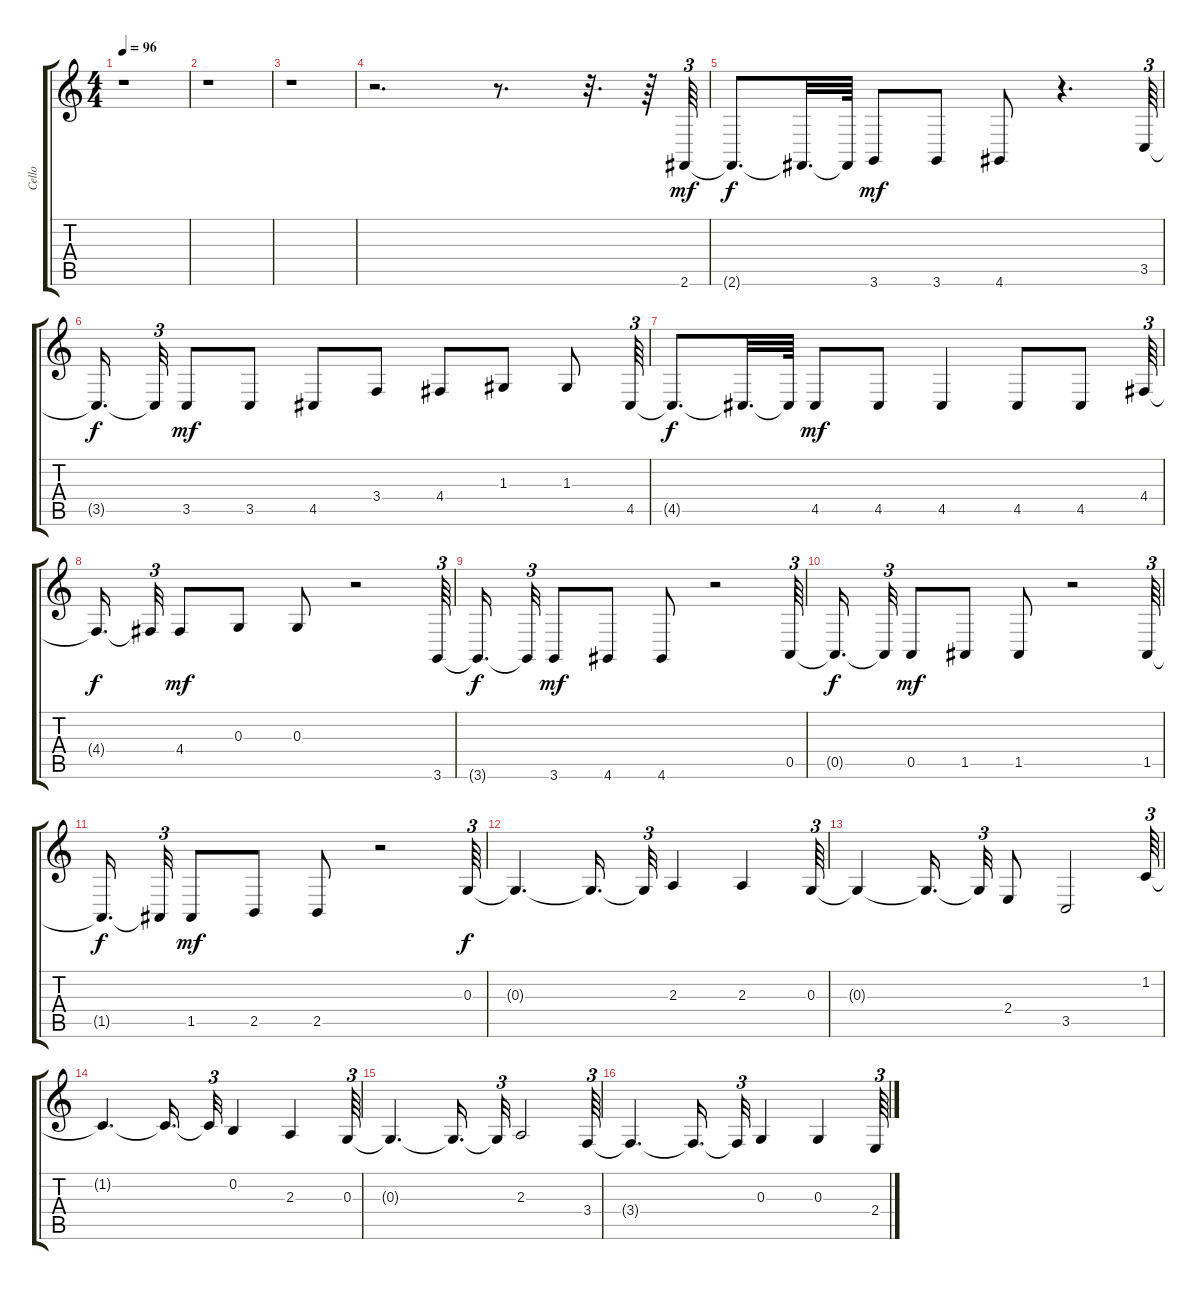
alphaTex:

\track ("Cello" "Cello") {instrument pizzicatostrings}
\staff {score tabs}
\tuning (E4 B3 G3 D3 A2 E2) {hide}
\ts (4 4)
\tempo 96
\clef g2
\ks c
r.1{dy f} |
r.1 |
r.1 |
r.2{d} r.8{d} r.32{d} r.64 2.6.64{tu (3 2) dy mf} |
2.6{t}.8{d dy f} 2.6{t}.32{d} 2.6{t}.64 3.6.8{dy mf} 3.6.8 4.6.8 r.4{d} 3.5.64{tu (3 2)} |
3.5{t}.16{d dy f} 3.5{t}.32{tu (3 2)} 3.5.8{dy mf} 3.5.8 4.5.8 3.4.8 4.4.8 1.3.8 1.3.8 4.5.64{tu (3 2)} |
4.5{t}.8{d dy f} 4.5{t}.32{d} 4.5{t}.64 4.5.8{dy mf} 4.5.8 4.5.4 4.5.8 4.5.8 4.4.64{tu (3 2)} |
4.4{t}.16{d dy f} 4.4{t}.32{tu (3 2)} 4.4.8{dy mf} 0.3.8 0.3.8 r.2 3.6.64{tu (3 2)} |
3.6{t}.16{d dy f} 3.6{t}.32{tu (3 2)} 3.6.8{dy mf} 4.6.8 4.6.8 r.2 0.5.64{tu (3 2)} |
0.5{t}.16{d dy f} 0.5{t}.32{tu (3 2)} 0.5.8{dy mf} 1.5.8 1.5.8 r.2 1.5.64{tu (3 2)} |
1.5{t}.16{d dy f} 1.5{t}.32{tu (3 2)} 1.5.8{dy mf} 2.5.8 2.5.8 r.2 0.3.64{tu (3 2) dy f} |
0.3{t}.4{d} 0.3{t}.16{d} 0.3{t}.32{tu (3 2)} 2.3.4 2.3.4 0.3.64{tu (3 2)} |
0.3{t}.4 0.3{t}.16{d} 0.3{t}.32{tu (3 2)} 2.4.8 3.5.2 1.2.64{tu (3 2)} |
1.2{t}.4{d} 1.2{t}.16{d} 1.2{t}.32{tu (3 2)} 0.2.4 2.3.4 0.3.64{tu (3 2)} |
0.3{t}.4{d} 0.3{t}.16{d} 0.3{t}.32{tu (3 2)} 2.3.2 3.4.64{tu (3 2)} |
3.4{t}.4{d} 3.4{t}.16{d} 3.4{t}.32{tu (3 2)} 0.3.4 0.3.4 2.4.64{tu (3 2)}
